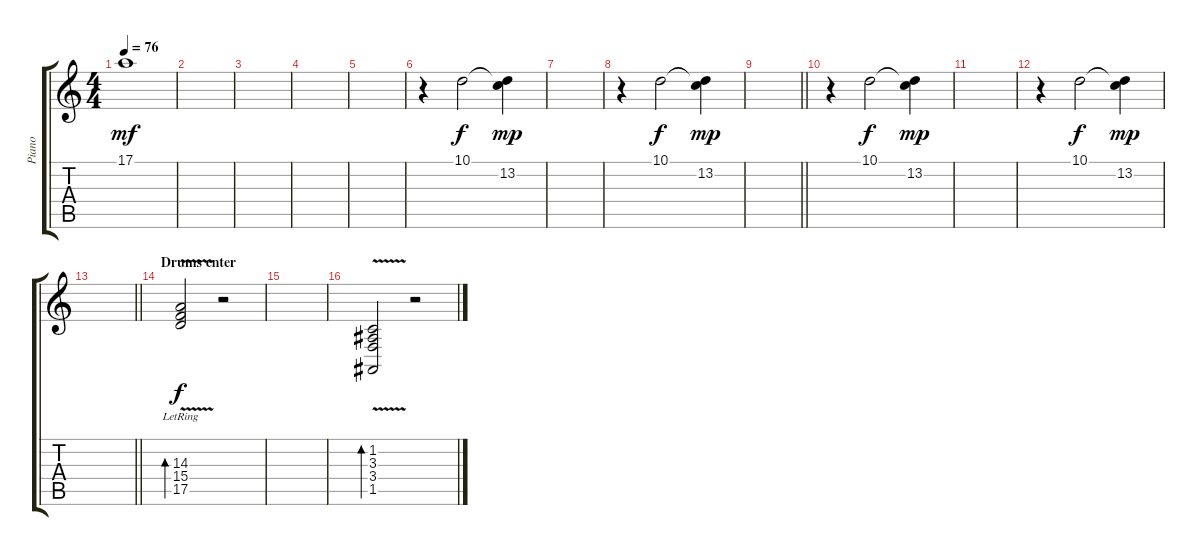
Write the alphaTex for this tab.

\track ("Piano" "Piano") {instrument electricpiano1}
\staff {score tabs}
\tuning (E4 B3 G3 D3 A2 E2) {hide}
\ts (4 4)
\tempo 76
\clef g2
\ks c
17.1{t}.1{dy mf} |
|
|
|
|
r.4 10.1.2{dy f} (10.1{t} 13.2).4{dy mp} |
|
r.4 10.1.2{dy f} (10.1{t} 13.2).4{dy mp} |
\barLineRight lightlight
|
r.4 10.1.2{dy f} (10.1{t} 13.2).4{dy mp} |
|
r.4 10.1.2{dy f} (10.1{t} 13.2).4{dy mp} |
\barLineRight lightlight
|
\section ("" "Drums enter")
(14.3{v lr} 15.4 17.5).2{bd 30 dy f} r.2 |
|
(1.2{v} 3.3{v} 3.4{v} 1.5{v}).2{bd 60} r.2
